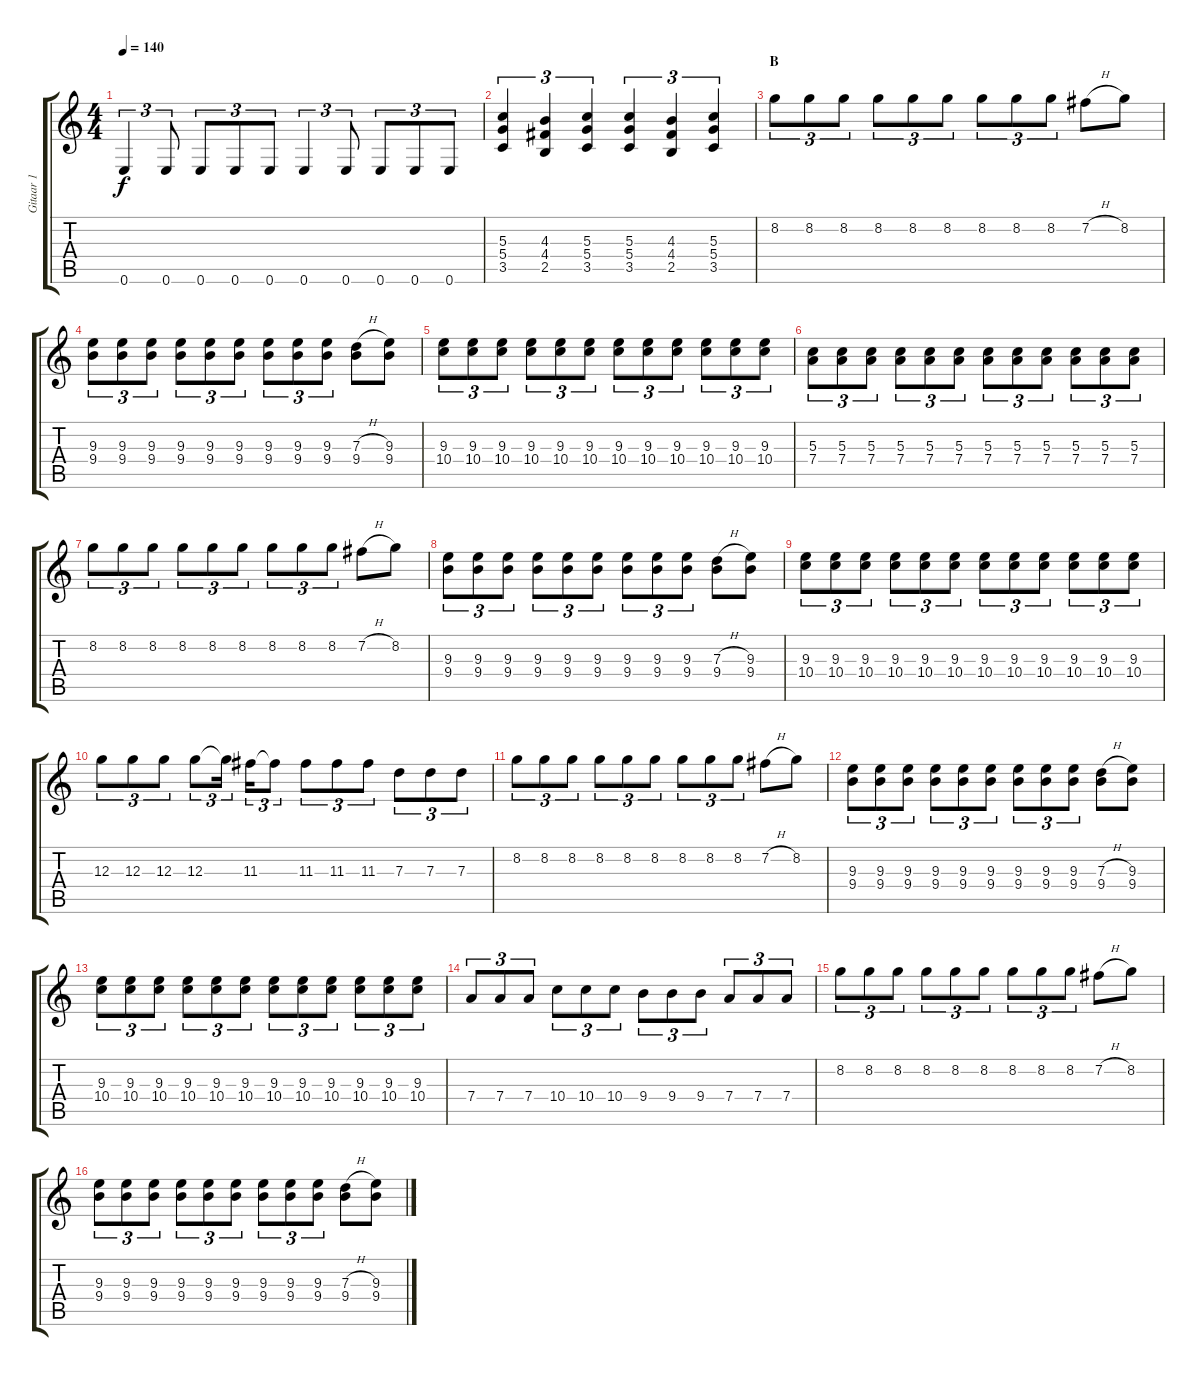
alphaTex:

\track ("Gitaar 1" "Gitaar 1") {instrument overdrivenguitar}
\staff {score tabs}
\tuning (E4 B3 G3 D3 A2 E2) {hide}
\ts (4 4)
\tempo 140
\clef g2
\ks c
0.6.4{tu (3 2) dy f} 0.6.8{tu (3 2)} 0.6.8{tu (3 2)} 0.6.8{tu (3 2)} 0.6.8{tu (3 2)} 0.6.4{tu (3 2)} 0.6.8{tu (3 2)} 0.6.8{tu (3 2)} 0.6.8{tu (3 2)} 0.6.8{tu (3 2)} |
(5.3 5.4 3.5).4{tu (3 2)} (4.3 4.4 2.5).4{tu (3 2)} (5.3 5.4 3.5).4{tu (3 2)} (5.3 5.4 3.5).4{tu (3 2)} (4.3 4.4 2.5).4{tu (3 2)} (5.3 5.4 3.5).4{tu (3 2)} |
\section ("" "B")
8.2.8{tu (3 2)} 8.2.8{tu (3 2)} 8.2.8{tu (3 2)} 8.2.8{tu (3 2)} 8.2.8{tu (3 2)} 8.2.8{tu (3 2)} 8.2.8{tu (3 2)} 8.2.8{tu (3 2)} 8.2.8{tu (3 2)} 7.2{h}.8 8.2.8 |
(9.3 9.4).8{tu (3 2)} (9.3 9.4).8{tu (3 2)} (9.3 9.4).8{tu (3 2)} (9.3 9.4).8{tu (3 2)} (9.3 9.4).8{tu (3 2)} (9.3 9.4).8{tu (3 2)} (9.3 9.4).8{tu (3 2)} (9.3 9.4).8{tu (3 2)} (9.3 9.4).8{tu (3 2)} (7.3{h} 9.4).8 (9.3 9.4).8 |
(9.3 10.4).8{tu (3 2)} (9.3 10.4).8{tu (3 2)} (9.3 10.4).8{tu (3 2)} (9.3 10.4).8{tu (3 2)} (9.3 10.4).8{tu (3 2)} (9.3 10.4).8{tu (3 2)} (9.3 10.4).8{tu (3 2)} (9.3 10.4).8{tu (3 2)} (9.3 10.4).8{tu (3 2)} (9.3 10.4).8{tu (3 2)} (9.3 10.4).8{tu (3 2)} (9.3 10.4).8{tu (3 2)} |
(5.3 7.4).8{tu (3 2)} (5.3 7.4).8{tu (3 2)} (5.3 7.4).8{tu (3 2)} (5.3 7.4).8{tu (3 2)} (5.3 7.4).8{tu (3 2)} (5.3 7.4).8{tu (3 2)} (5.3 7.4).8{tu (3 2)} (5.3 7.4).8{tu (3 2)} (5.3 7.4).8{tu (3 2)} (5.3 7.4).8{tu (3 2)} (5.3 7.4).8{tu (3 2)} (5.3 7.4).8{tu (3 2)} |
8.2.8{tu (3 2)} 8.2.8{tu (3 2)} 8.2.8{tu (3 2)} 8.2.8{tu (3 2)} 8.2.8{tu (3 2)} 8.2.8{tu (3 2)} 8.2.8{tu (3 2)} 8.2.8{tu (3 2)} 8.2.8{tu (3 2)} 7.2{h}.8 8.2.8 |
(9.3 9.4).8{tu (3 2)} (9.3 9.4).8{tu (3 2)} (9.3 9.4).8{tu (3 2)} (9.3 9.4).8{tu (3 2)} (9.3 9.4).8{tu (3 2)} (9.3 9.4).8{tu (3 2)} (9.3 9.4).8{tu (3 2)} (9.3 9.4).8{tu (3 2)} (9.3 9.4).8{tu (3 2)} (7.3{h} 9.4).8 (9.3 9.4).8 |
(9.3 10.4).8{tu (3 2)} (9.3 10.4).8{tu (3 2)} (9.3 10.4).8{tu (3 2)} (9.3 10.4).8{tu (3 2)} (9.3 10.4).8{tu (3 2)} (9.3 10.4).8{tu (3 2)} (9.3 10.4).8{tu (3 2)} (9.3 10.4).8{tu (3 2)} (9.3 10.4).8{tu (3 2)} (9.3 10.4).8{tu (3 2)} (9.3 10.4).8{tu (3 2)} (9.3 10.4).8{tu (3 2)} |
12.3.8{tu (3 2)} 12.3.8{tu (3 2)} 12.3.8{tu (3 2)} 12.3.8{tu (3 2)} 12.3{t}.16{tu (3 2)} 11.3.16{tu (3 2)} 11.3{t}.8{tu (3 2)} 11.3.8{tu (3 2)} 11.3.8{tu (3 2)} 11.3.8{tu (3 2)} 7.3.8{tu (3 2)} 7.3.8{tu (3 2)} 7.3.8{tu (3 2)} |
8.2.8{tu (3 2)} 8.2.8{tu (3 2)} 8.2.8{tu (3 2)} 8.2.8{tu (3 2)} 8.2.8{tu (3 2)} 8.2.8{tu (3 2)} 8.2.8{tu (3 2)} 8.2.8{tu (3 2)} 8.2.8{tu (3 2)} 7.2{h}.8 8.2.8 |
(9.3 9.4).8{tu (3 2)} (9.3 9.4).8{tu (3 2)} (9.3 9.4).8{tu (3 2)} (9.3 9.4).8{tu (3 2)} (9.3 9.4).8{tu (3 2)} (9.3 9.4).8{tu (3 2)} (9.3 9.4).8{tu (3 2)} (9.3 9.4).8{tu (3 2)} (9.3 9.4).8{tu (3 2)} (7.3{h} 9.4).8 (9.3 9.4).8 |
(9.3 10.4).8{tu (3 2)} (9.3 10.4).8{tu (3 2)} (9.3 10.4).8{tu (3 2)} (9.3 10.4).8{tu (3 2)} (9.3 10.4).8{tu (3 2)} (9.3 10.4).8{tu (3 2)} (9.3 10.4).8{tu (3 2)} (9.3 10.4).8{tu (3 2)} (9.3 10.4).8{tu (3 2)} (9.3 10.4).8{tu (3 2)} (9.3 10.4).8{tu (3 2)} (9.3 10.4).8{tu (3 2)} |
7.4.8{tu (3 2)} 7.4.8{tu (3 2)} 7.4.8{tu (3 2)} 10.4.8{tu (3 2)} 10.4.8{tu (3 2)} 10.4.8{tu (3 2)} 9.4.8{tu (3 2)} 9.4.8{tu (3 2)} 9.4.8{tu (3 2)} 7.4.8{tu (3 2)} 7.4.8{tu (3 2)} 7.4.8{tu (3 2)} |
8.2.8{tu (3 2)} 8.2.8{tu (3 2)} 8.2.8{tu (3 2)} 8.2.8{tu (3 2)} 8.2.8{tu (3 2)} 8.2.8{tu (3 2)} 8.2.8{tu (3 2)} 8.2.8{tu (3 2)} 8.2.8{tu (3 2)} 7.2{h}.8 8.2.8 |
(9.3 9.4).8{tu (3 2)} (9.3 9.4).8{tu (3 2)} (9.3 9.4).8{tu (3 2)} (9.3 9.4).8{tu (3 2)} (9.3 9.4).8{tu (3 2)} (9.3 9.4).8{tu (3 2)} (9.3 9.4).8{tu (3 2)} (9.3 9.4).8{tu (3 2)} (9.3 9.4).8{tu (3 2)} (7.3{h} 9.4).8 (9.3 9.4).8
